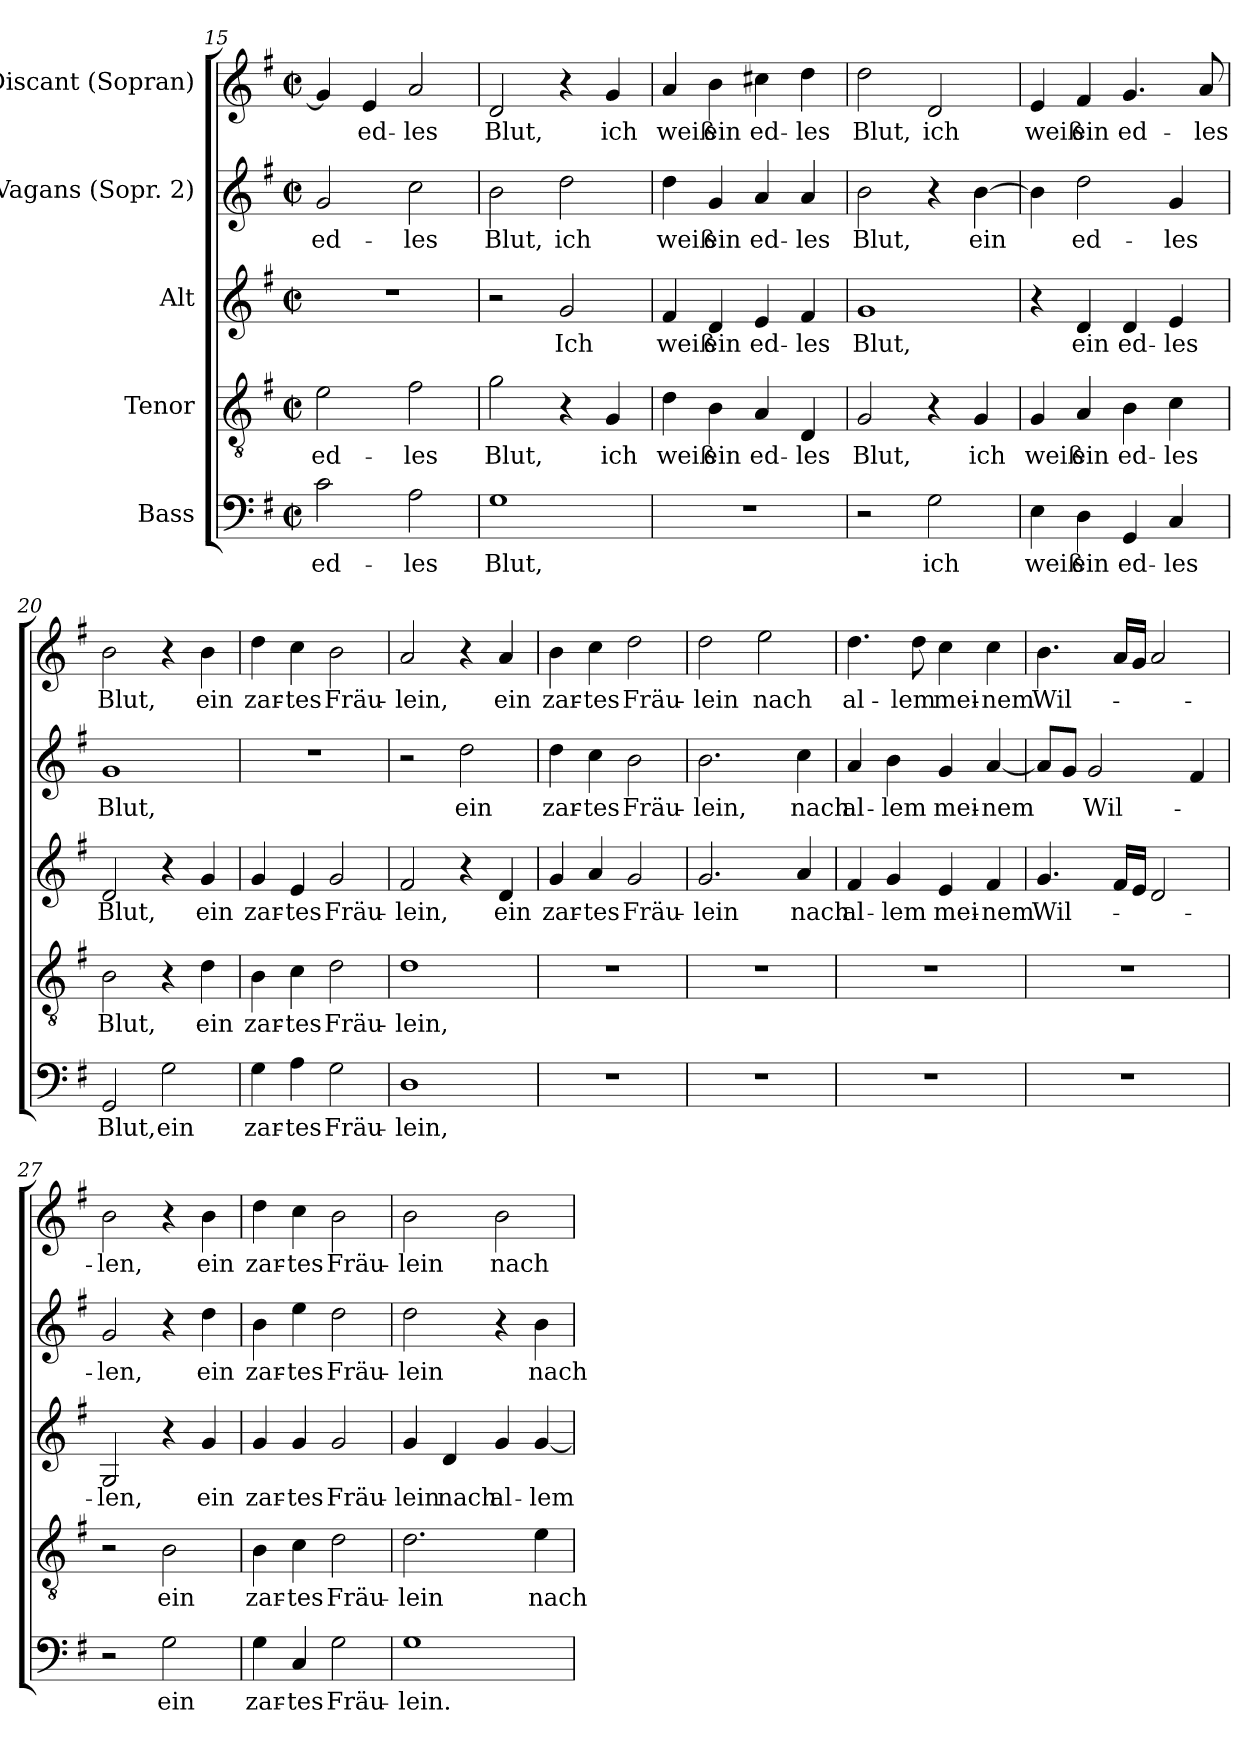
**kern	**text	**kern	**text	**kern	**text	**kern	**text	**kern	**text
*part5	*part5	*part4	*part4	*part3	*part3	*part2	*part2	*part1	*part1
*staff5	*staff5	*staff4	*staff4	*staff3	*staff3	*staff2	*staff2	*staff1	*staff1
*I"Bass	*	*I"Tenor	*	*I"Alt	*	*I"Vagans (Sopr. 2)	*	*I"Discant (Sopran)	*
*clefF4	*	*clefGv2	*	*clefG2	*	*clefG2	*	*clefG2	*
*k[f#]	*	*k[f#]	*	*k[f#]	*	*k[f#]	*	*k[f#]	*
*M2/2	*	*M2/2	*	*M2/2	*	*M2/2	*	*M2/2	*
*met(c|)	*	*met(c|)	*	*met(c|)	*	*met(c|)	*	*met(c|)	*
=15	=15	=15	=15	=15	=15	=15	=15	=15	=15
!	!LO:LY:b	!	!LO:LY:b	!	!	!	!LO:LY:b	!	!
2c\	ed-	2e\	ed-	1r	.	2g/	ed-	4g/]	.
!	!	!	!	!	!	!	!	!	!LO:LY:b
.	.	.	.	.	.	.	.	4e/	ed-
!	!LO:LY:b	!	!LO:LY:b	!	!	!	!LO:LY:b	!	!LO:LY:b
2A\	-les	2f#\	-les	.	.	2cc\	-les	2a/	-les
=16	=16	=16	=16	=16	=16	=16	=16	=16	=16
!	!LO:LY:b	!	!LO:LY:b	!	!	!	!LO:LY:b	!	!LO:LY:b
1G	Blut,	2g\	Blut,	2r	.	2b\	Blut,	2d/	Blut,
!	!	!	!	!	!LO:LY:b	!	!LO:LY:b	!	!
.	.	4r	.	2g/	Ich	2dd\	ich	4r	.
!	!	!	!LO:LY:b	!	!	!	!	!	!LO:LY:b
.	.	4G/	ich	.	.	.	.	4g/	ich
!!LO:LB:g=z
=17	=17	=17	=17	=17	=17	=17	=17	=17	=17
!	!	!	!LO:LY:b	!	!LO:LY:b	!	!LO:LY:b	!	!LO:LY:b
1r	.	4d\	weiß	4f#/	weiß	4dd\	weiß	4a/	weiß
!	!	!	!LO:LY:b	!	!LO:LY:b	!	!LO:LY:b	!	!LO:LY:b
.	.	4B\	ein	4d/	ein	4g/	ein	4b\	ein
!	!	!	!LO:LY:b	!	!LO:LY:b	!	!LO:LY:b	!	!LO:LY:b
.	.	4A/	ed-	4e/	ed-	4a/	ed-	4cc#X\	ed-
!	!	!	!LO:LY:b	!	!LO:LY:b	!	!LO:LY:b	!	!LO:LY:b
.	.	4D/	-les	4f#/	-les	4a/	-les	4dd\	-les
=18	=18	=18	=18	=18	=18	=18	=18	=18	=18
!	!	!	!LO:LY:b	!	!LO:LY:b	!	!LO:LY:b	!	!LO:LY:b
2r	.	2G/	Blut,	1g	Blut,	2b\	Blut,	2dd\	Blut,
!	!LO:LY:b	!	!	!	!	!	!	!	!LO:LY:b
2G\	ich	4r	.	.	.	4r	.	2d/	ich
!	!	!	!LO:LY:b	!	!	!	!LO:LY:b	!	!
.	.	4G/	ich	.	.	[4b\	ein	.	.
=19	=19	=19	=19	=19	=19	=19	=19	=19	=19
!	!LO:LY:b	!	!LO:LY:b	!	!	!	!	!	!LO:LY:b
4E\	weiß	4G/	weiß	4r	.	4b\]	.	4e/	weiß
!	!LO:LY:b	!	!LO:LY:b	!	!LO:LY:b	!	!LO:LY:b	!	!LO:LY:b
4D\	ein	4A/	ein	4d/	ein	2dd\	ed-	4f#/	ein
!	!LO:LY:b	!	!LO:LY:b	!	!LO:LY:b	!	!	!	!LO:LY:b
4GG/	ed-	4B\	ed-	4d/	ed-	.	.	4.g/	ed-
!	!LO:LY:b	!	!LO:LY:b	!	!LO:LY:b	!	!LO:LY:b	!	!
4C/	-les	4c\	-les	4e/	-les	4g/	-les	.	.
!	!	!	!	!	!	!	!	!	!LO:LY:b
.	.	.	.	.	.	.	.	8a/	-les
=20	=20	=20	=20	=20	=20	=20	=20	=20	=20
!	!LO:LY:b	!	!LO:LY:b	!	!LO:LY:b	!	!LO:LY:b	!	!LO:LY:b
2GG/	Blut,	2B\	Blut,	2d/	Blut,	1g	Blut,	2b\	Blut,
!	!LO:LY:b	!	!	!	!	!	!	!	!
2G\	ein	4r	.	4r	.	.	.	4r	.
!	!	!	!LO:LY:b	!	!LO:LY:b	!	!	!	!LO:LY:b
.	.	4d\	ein	4g/	ein	.	.	4b\	ein
=21	=21	=21	=21	=21	=21	=21	=21	=21	=21
!	!LO:LY:b	!	!LO:LY:b	!	!LO:LY:b	!	!	!	!LO:LY:b
4G\	zar-	4B\	zar-	4g/	zar-	1r	.	4dd\	zar-
!	!LO:LY:b	!	!LO:LY:b	!	!LO:LY:b	!	!	!	!LO:LY:b
4A\	-tes	4c\	-tes	4e/	-tes	.	.	4cc\	-tes
!	!LO:LY:b	!	!LO:LY:b	!	!LO:LY:b	!	!	!	!LO:LY:b
2G\	Fräu-	2d\	Fräu-	2g/	Fräu-	.	.	2b\	Fräu-
!!LO:LB:g=z
=22	=22	=22	=22	=22	=22	=22	=22	=22	=22
!	!LO:LY:b	!	!LO:LY:b	!	!LO:LY:b	!	!	!	!LO:LY:b
1D	-lein,	1d	-lein,	2f#/	-lein,	2r	.	2a/	-lein,
!	!	!	!	!	!	!	!LO:LY:b	!	!
.	.	.	.	4r	.	2dd\	ein	4r	.
!	!	!	!	!	!LO:LY:b	!	!	!	!LO:LY:b
.	.	.	.	4d/	ein	.	.	4a/	ein
=23	=23	=23	=23	=23	=23	=23	=23	=23	=23
!	!	!	!	!	!LO:LY:b	!	!LO:LY:b	!	!LO:LY:b
1r	.	1r	.	4g/	zar-	4dd\	zar-	4b\	zar-
!	!	!	!	!	!LO:LY:b	!	!LO:LY:b	!	!LO:LY:b
.	.	.	.	4a/	-tes	4cc\	-tes	4cc\	-tes
!	!	!	!	!	!LO:LY:b	!	!LO:LY:b	!	!LO:LY:b
.	.	.	.	2g/	Fräu-	2b\	Fräu-	2dd\	Fräu-
=24	=24	=24	=24	=24	=24	=24	=24	=24	=24
!	!	!	!	!	!LO:LY:b	!	!LO:LY:b	!	!LO:LY:b
1r	.	1r	.	2.g/	-lein	2.b\	-lein,	2dd\	-lein
!	!	!	!	!	!	!	!	!	!LO:LY:b
.	.	.	.	.	.	.	.	2ee\	nach
!	!	!	!	!	!LO:LY:b	!	!LO:LY:b	!	!
.	.	.	.	4a/	nach	4cc\	nach	.	.
=25	=25	=25	=25	=25	=25	=25	=25	=25	=25
!	!	!	!	!	!LO:LY:b	!	!LO:LY:b	!	!LO:LY:b
1r	.	1r	.	4f#/	al-	4a/	al-	4.dd\	al-
!	!	!	!	!	!LO:LY:b	!	!LO:LY:b	!	!
.	.	.	.	4g/	-lem	4b\	-lem	.	.
!	!	!	!	!	!	!	!	!	!LO:LY:b
.	.	.	.	.	.	.	.	8dd\	-lem
!	!	!	!	!	!LO:LY:b	!	!LO:LY:b	!	!LO:LY:b
.	.	.	.	4e/	mei-	4g/	mei-	4cc\	mei-
!	!	!	!	!	!LO:LY:b	!	!LO:LY:b	!	!LO:LY:b
.	.	.	.	4f#/	-nem	[4a/	-nem	4cc\	-nem
=26	=26	=26	=26	=26	=26	=26	=26	=26	=26
!	!	!	!	!	!LO:LY:b	!	!	!	!LO:LY:b
1r	.	1r	.	4.g/	Wil-	8a/L]	.	4.b\	Wil-
.	.	.	.	.	.	8g/J	.	.	.
!	!	!	!	!	!	!	!LO:LY:b	!	!
.	.	.	.	.	.	2g/	Wil-	.	.
.	.	.	.	16f#/LL	.	.	.	16a/LL	.
.	.	.	.	16e/JJ	.	.	.	16g/JJ	.
.	.	.	.	2d/	.	.	.	2a/	.
.	.	.	.	.	.	4f#/	.	.	.
=27	=27	=27	=27	=27	=27	=27	=27	=27	=27
!	!	!	!	!	!LO:LY:b	!	!LO:LY:b	!	!LO:LY:b
2r	.	2r	.	2G/	-len,	2g/	-len,	2b\	-len,
!	!LO:LY:b	!	!LO:LY:b	!	!	!	!	!	!
2G\	ein	2B\	ein	4r	.	4r	.	4r	.
!	!	!	!	!	!LO:LY:b	!	!LO:LY:b	!	!LO:LY:b
.	.	.	.	4g/	ein	4dd\	ein	4b\	ein
!!LO:PB:g=z
=28	=28	=28	=28	=28	=28	=28	=28	=28	=28
!	!LO:LY:b	!	!LO:LY:b	!	!LO:LY:b	!	!LO:LY:b	!	!LO:LY:b
4G\	zar-	4B\	zar-	4g/	zar-	4b\	zar-	4dd\	zar-
!	!LO:LY:b	!	!LO:LY:b	!	!LO:LY:b	!	!LO:LY:b	!	!LO:LY:b
4C/	-tes	4c\	-tes	4g/	-tes	4ee\	-tes	4cc\	-tes
!	!LO:LY:b	!	!LO:LY:b	!	!LO:LY:b	!	!LO:LY:b	!	!LO:LY:b
2G\	Fräu-	2d\	Fräu-	2g/	Fräu-	2dd\	Fräu-	2b\	Fräu-
=29	=29	=29	=29	=29	=29	=29	=29	=29	=29
!	!LO:LY:b	!	!LO:LY:b	!	!LO:LY:b	!	!LO:LY:b	!	!LO:LY:b
1G	-lein.	2.d\	-lein	4g/	-lein	2dd\	-lein	2b\	-lein
!	!	!	!	!	!LO:LY:b	!	!	!	!
.	.	.	.	4d/	nach	.	.	.	.
!	!	!	!	!	!LO:LY:b	!	!	!	!LO:LY:b
.	.	.	.	4g/	al-	4r	.	2b\	nach
!	!	!	!LO:LY:b	!	!LO:LY:b	!	!LO:LY:b	!	!
.	.	4e\	nach	[4g/	-lem	4b\	nach	.	.
=	=	=	=	=	=	=	=	=	=
*-	*-	*-	*-	*-	*-	*-	*-	*-	*-
